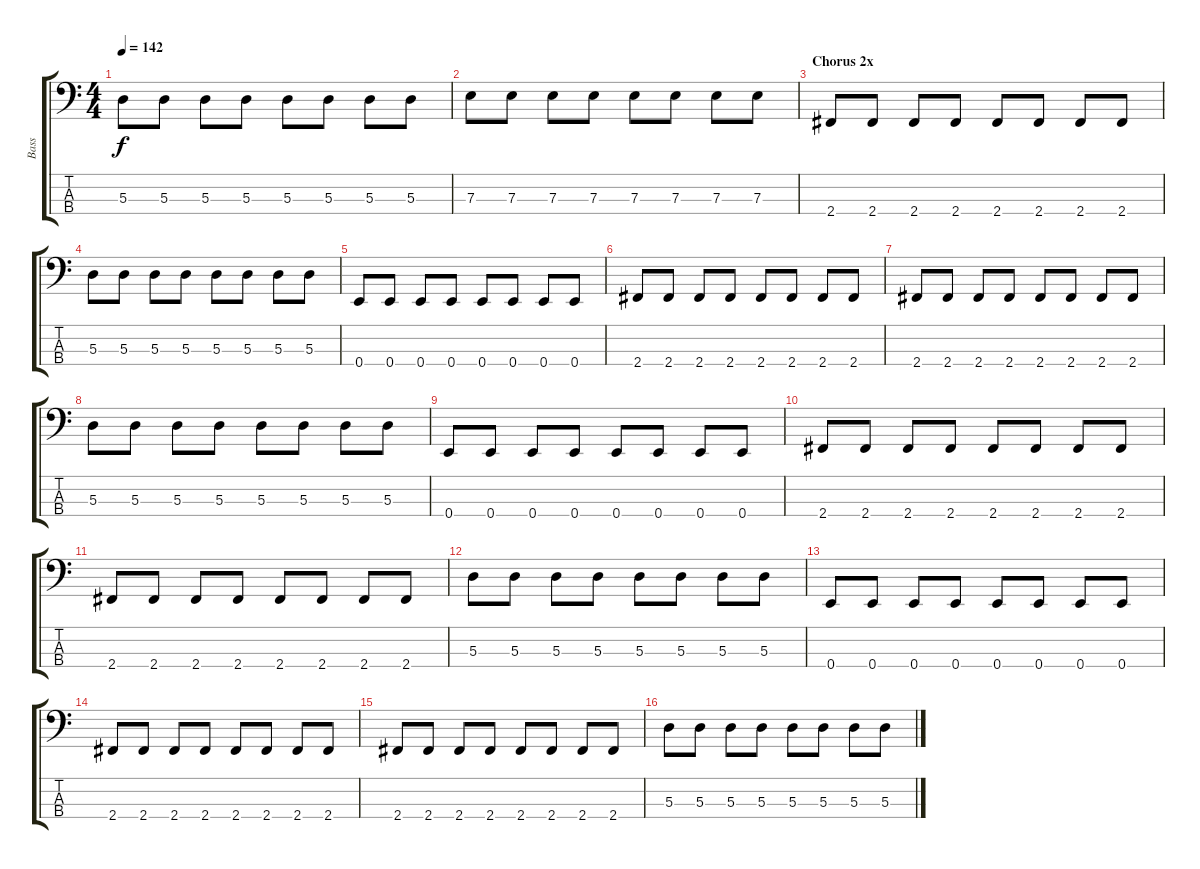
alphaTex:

\track ("Bass" "Bass") {instrument electricbassfinger}
\staff {score tabs}
\tuning (G2 D2 A1 E1) {hide}
\ts (4 4)
\tempo 142
\clef f4
\ks c
5.3.8{dy f} 5.3.8 5.3.8 5.3.8 5.3.8 5.3.8 5.3.8 5.3.8 |
7.3.8 7.3.8 7.3.8 7.3.8 7.3.8 7.3.8 7.3.8 7.3.8 |
\section ("" "Chorus 2x")
2.4.8 2.4.8 2.4.8 2.4.8 2.4.8 2.4.8 2.4.8 2.4.8 |
5.3.8 5.3.8 5.3.8 5.3.8 5.3.8 5.3.8 5.3.8 5.3.8 |
0.4.8 0.4.8 0.4.8 0.4.8 0.4.8 0.4.8 0.4.8 0.4.8 |
2.4.8 2.4.8 2.4.8 2.4.8 2.4.8 2.4.8 2.4.8 2.4.8 |
2.4.8 2.4.8 2.4.8 2.4.8 2.4.8 2.4.8 2.4.8 2.4.8 |
5.3.8 5.3.8 5.3.8 5.3.8 5.3.8 5.3.8 5.3.8 5.3.8 |
0.4.8 0.4.8 0.4.8 0.4.8 0.4.8 0.4.8 0.4.8 0.4.8 |
2.4.8 2.4.8 2.4.8 2.4.8 2.4.8 2.4.8 2.4.8 2.4.8 |
2.4.8 2.4.8 2.4.8 2.4.8 2.4.8 2.4.8 2.4.8 2.4.8 |
5.3.8 5.3.8 5.3.8 5.3.8 5.3.8 5.3.8 5.3.8 5.3.8 |
0.4.8 0.4.8 0.4.8 0.4.8 0.4.8 0.4.8 0.4.8 0.4.8 |
2.4.8 2.4.8 2.4.8 2.4.8 2.4.8 2.4.8 2.4.8 2.4.8 |
2.4.8 2.4.8 2.4.8 2.4.8 2.4.8 2.4.8 2.4.8 2.4.8 |
5.3.8 5.3.8 5.3.8 5.3.8 5.3.8 5.3.8 5.3.8 5.3.8
